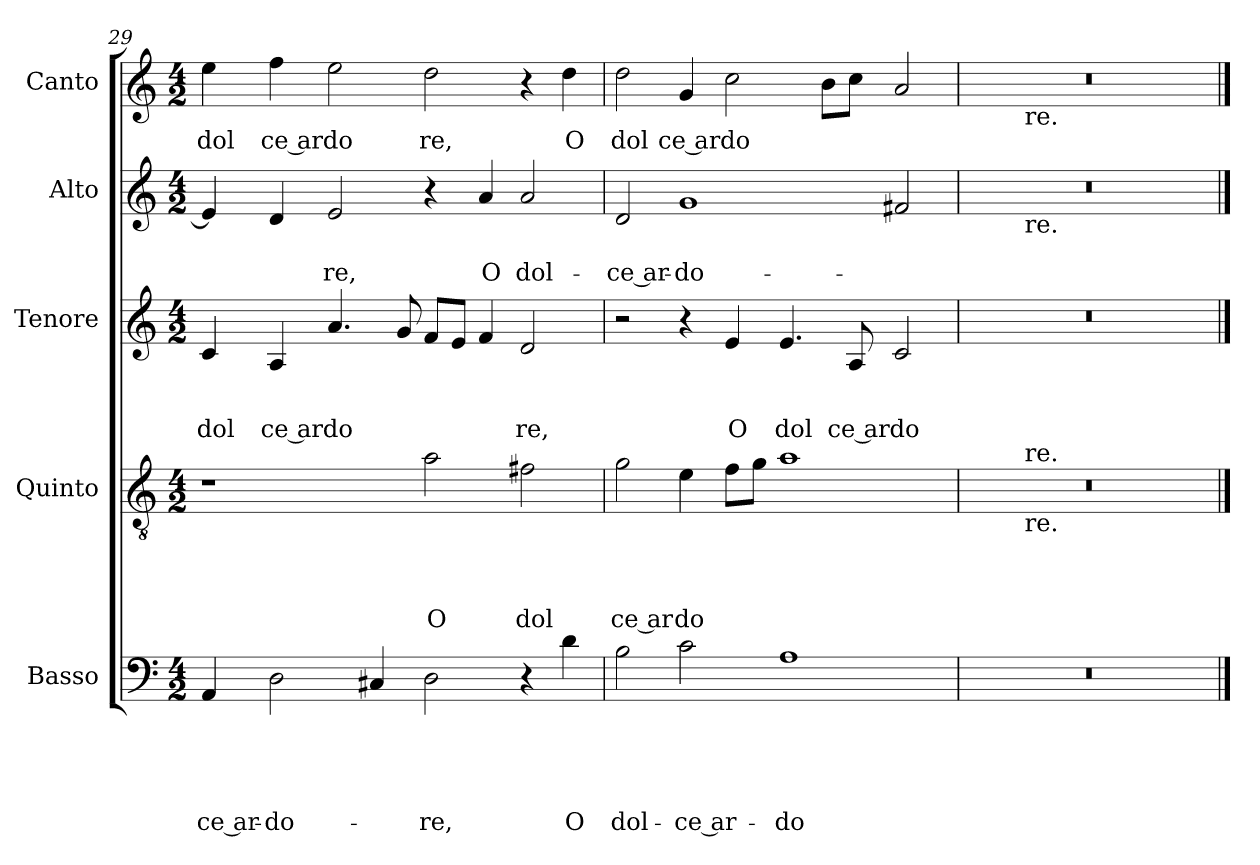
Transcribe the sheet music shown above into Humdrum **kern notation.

**kern	**text	**text	**text	**text	**text	**kern	**text	**text	**text	**text	**kern	**text	**text	**text	**kern	**text	**text	**kern	**text
*part5	*part5	*part5	*part5	*part5	*part5	*part4	*part4	*part4	*part4	*part4	*part3	*part3	*part3	*part3	*part2	*part2	*part2	*part1	*part1
*staff5	*staff5	*staff5	*staff5	*staff5	*staff5	*staff4	*staff4	*staff4	*staff4	*staff4	*staff3	*staff3	*staff3	*staff3	*staff2	*staff2	*staff2	*staff1	*staff1
*I"Basso	*	*	*	*	*	*I"Quinto	*	*	*	*	*I"Tenore	*	*	*	*I"Alto	*	*	*I"Canto	*
*clefF4	*	*	*	*	*	*clefGv2	*	*	*	*	*clefG2	*	*	*	*clefG2	*	*	*clefG2	*
*k[]	*	*	*	*	*	*k[]	*	*	*	*	*k[]	*	*	*	*k[]	*	*	*k[]	*
*C:	*	*	*	*	*	*C:	*	*	*	*	*C:	*	*	*	*C:	*	*	*C:	*
*M4/2	*	*	*	*	*	*M4/2	*	*	*	*	*M4/2	*	*	*	*M4/2	*	*	*M4/2	*
=29	=29	=29	=29	=29	=29	=29	=29	=29	=29	=29	=29	=29	=29	=29	=29	=29	=29	=29	=29
!	!	!	!	!	!LO:LY:b:rj	!	!	!	!	!	!	!	!	!LO:LY:b	!	!	!	!	!LO:LY:b
4AA/	.	.	.	.	-ce ar-	1r	.	.	.	.	4c/	.	.	dol	4e/]	.	.	4ee\	dol
!	!	!	!	!	!LO:LY:b	!	!	!	!	!	!	!	!	!LO:LY:b:rj	!	!	!	!	!LO:LY:b:rj
2D\	.	.	.	.	-do-	.	.	.	.	.	4A/	.	.	ce ar	4d/	.	.	4ff\	ce ar
!	!	!	!	!	!	!	!	!	!	!	!	!	!	!LO:LY:b	!	!	!LO:LY:b	!	!LO:LY:b
.	.	.	.	.	.	.	.	.	.	.	4.a/	.	.	do	2e/	.	-re,	2ee\	do
4C#X/	.	.	.	.	.	.	.	.	.	.	.	.	.	.	.	.	.	.	.
.	.	.	.	.	.	.	.	.	.	.	8g/	.	.	.	.	.	.	.	.
!	!	!	!	!	!LO:LY:b	!	!	!	!	!LO:LY:b	!	!	!	!	!	!	!	!	!LO:LY:b
2D\	.	.	.	.	-re,	2a\	.	.	.	O	8f/L	.	.	.	4r	.	.	2dd\	re,
.	.	.	.	.	.	.	.	.	.	.	8e/J	.	.	.	.	.	.	.	.
!	!	!	!	!	!	!	!	!	!	!	!	!	!	!	!	!	!LO:LY:b	!	!
.	.	.	.	.	.	.	.	.	.	.	4f/	.	.	.	4a/	.	O	.	.
!	!	!	!	!	!	!	!	!	!	!LO:LY:b	!	!	!	!LO:LY:b	!	!	!LO:LY:b	!	!
4r	.	.	.	.	.	2f#X\	.	.	.	dol	2d/	.	.	re,	2a/	.	dol-	4r	.
!	!	!	!	!	!LO:LY:b	!	!	!	!	!	!	!	!	!	!	!	!	!	!LO:LY:b
4d\	.	.	.	.	O	.	.	.	.	.	.	.	.	.	.	.	.	4dd\	O
=30	=30	=30	=30	=30	=30	=30	=30	=30	=30	=30	=30	=30	=30	=30	=30	=30	=30	=30	=30
!	!	!	!	!	!LO:LY:b	!	!	!	!	!LO:LY:b:rj	!	!	!	!	!	!	!LO:LY:b:rj	!	!LO:LY:b
2B\	.	.	.	.	dol-	2g\	.	.	.	ce ar	2r	.	.	.	2d/	.	-ce ar-	2dd\	dol
!	!	!	!	!	!LO:LY:b:rj	!	!	!	!	!LO:LY:b	!	!	!	!	!	!	!LO:LY:b	!	!LO:LY:b:rj
2c\	.	.	.	.	-ce ar-	4e\	.	.	.	do	4r	.	.	.	1g	.	-do-	4g/	ce ar
!	!	!	!	!	!	!	!	!	!	!	!	!	!	!LO:LY:b	!	!	!	!	!LO:LY:b
.	.	.	.	.	.	8f\L	.	.	.	.	4e/	.	.	O	.	.	.	2cc\	do
.	.	.	.	.	.	8g\J	.	.	.	.	.	.	.	.	.	.	.	.	.
!	!	!	!	!	!LO:LY:b	!	!	!	!	!	!	!	!	!LO:LY:b	!	!	!	!	!
1A	.	.	.	.	-do-	1a	.	.	.	.	4.e/	.	.	dol	.	.	.	.	.
.	.	.	.	.	.	.	.	.	.	.	.	.	.	.	.	.	.	8b\L	.
!	!	!	!	!	!	!	!	!	!	!	!	!	!	!LO:LY:b:rj	!	!	!	!	!
.	.	.	.	.	.	.	.	.	.	.	8A/	.	.	ce ar	.	.	.	8cc\J	.
!	!	!	!	!	!	!	!	!	!	!	!	!	!	!LO:LY:b	!	!	!	!	!
.	.	.	.	.	.	.	.	.	.	.	2c/	.	.	do	2f#X/	.	.	2a/	.
=31	=31	=31	=31	=31	=31	=31	=31	=31	=31	=31	=31	=31	=31	=31	=31	=31	=31	=31	=31
*	*	*	*	*	*	*^	*	*	*	*	*	*	*	*	*^	*	*	*^	*
0r	.	.	.	.	.	0r	4ryy	.	.	.	.	0r	.	.	.	0r	4ryy	.	.	0r	4ryy	.
.	.	.	.	.	.	.	16ryy	.	.	.	.	.	.	.	.	.	16ryy	.	.	.	16ryy	.
!	!	!	!	!	!	!	!	!	!	!	!	!	!	!	!	!	!	!	!	!	!LO:TX:b:t=re.	!
!	!	!	!	!	!	!	!	!	!	!	!	!	!	!	!	!	!LO:TX:b:t=re.	!	!	!	!	!
!	!	!	!	!	!	!	!LO:TX:b:t=re.	!	!	!	!	!	!	!	!	!	!	!	!	!	!	!
!	!	!	!	!	!	!	!LO:TX:a:t=re.	!	!	!	!	!	!	!	!	!	!	!	!	!	!	!
.	.	.	.	.	.	.	1ryy	.	.	.	.	.	.	.	.	.	1ryy	.	.	.	1ryy	.
.	.	.	.	.	.	.	2ryy	.	.	.	.	.	.	.	.	.	2ryy	.	.	.	2ryy	.
.	.	.	.	.	.	.	8.ryy	.	.	.	.	.	.	.	.	.	8.ryy	.	.	.	8.ryy	.
*	*	*	*	*	*	*	*	*	*	*	*	*	*	*	*	*v	*v	*	*	*	*	*
*	*	*	*	*	*	*v	*v	*	*	*	*	*	*	*	*	*	*	*	*v	*v	*
==	==	==	==	==	==	==	==	==	==	==	==	==	==	==	==	==	==	==	==
*-	*-	*-	*-	*-	*-	*-	*-	*-	*-	*-	*-	*-	*-	*-	*-	*-	*-	*-	*-
